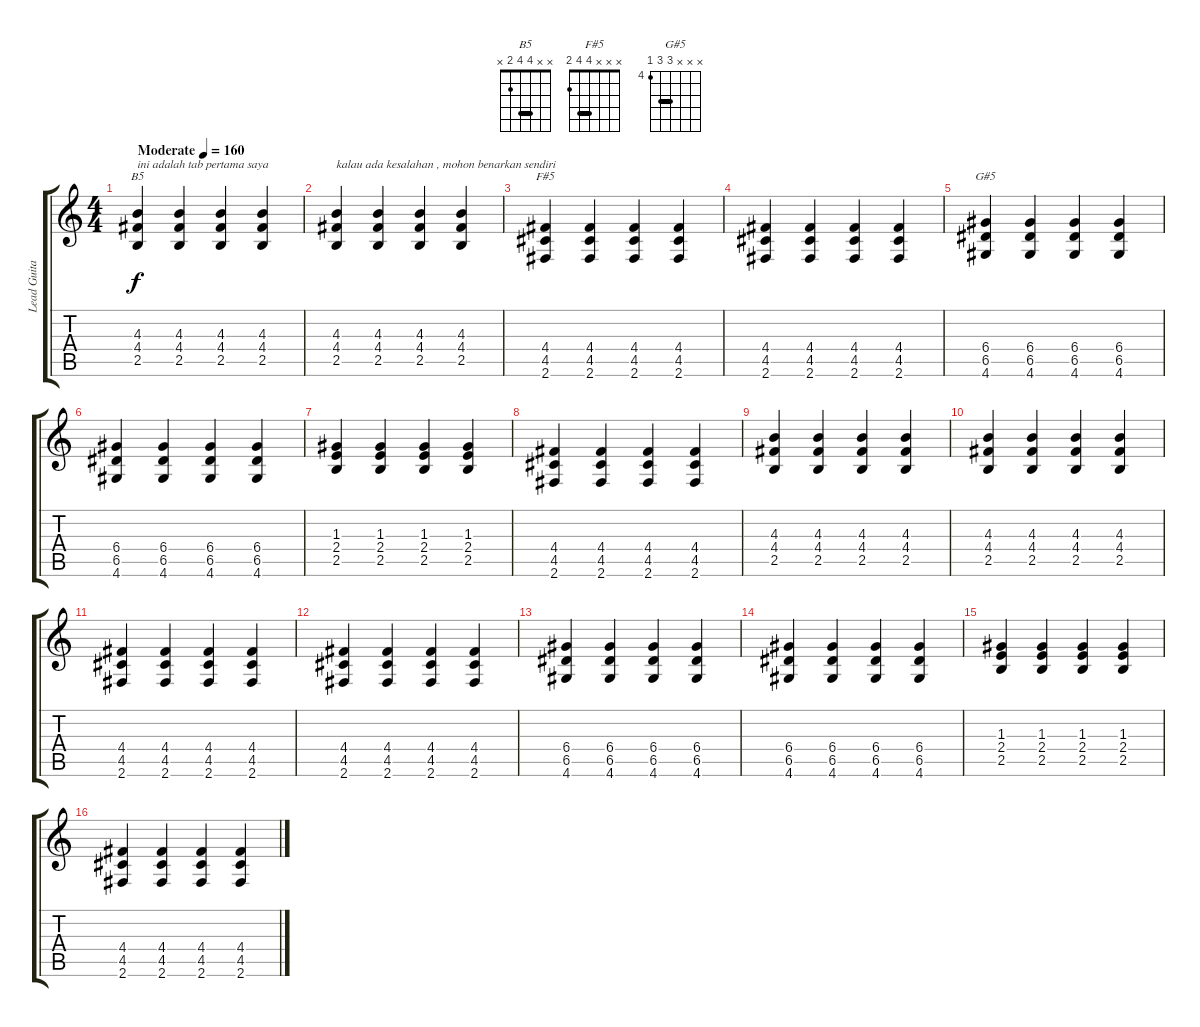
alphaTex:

\track ("Lead Guitar" "Lead Guita") {instrument acousticguitarsteel bank 127}
\staff {score tabs}
\tuning (E4 B3 G3 D3 A2 E2) {hide}
\chord ("B5" x x 4 4 2 x) {barre 4}
\chord ("F#5" x x x 4 4 2) {barre 4}
\chord ("G#5" x x x 6 6 4) {firstfret 4 barre 6}
\ts (4 4)
\tempo (160 "Moderate")
\clef g2
\ks c
(4.3 4.4 2.5).4{ch "B5" txt "ini adalah tab pertama saya " dy f instrument acousticguitarsteel} (4.3 4.4 2.5).4 (4.3 4.4 2.5).4 (4.3 4.4 2.5).4 |
(4.3 4.4 2.5).4{txt "kalau ada kesalahan , mohon benarkan sendiri"} (4.3 4.4 2.5).4 (4.3 4.4 2.5).4 (4.3 4.4 2.5).4 |
(4.4 4.5 2.6).4{ch "F#5"} (4.4 4.5 2.6).4 (4.4 4.5 2.6).4 (4.4 4.5 2.6).4 |
(4.4 4.5 2.6).4 (4.4 4.5 2.6).4 (4.4 4.5 2.6).4 (4.4 4.5 2.6).4 |
(6.4 6.5 4.6).4{ch "G#5"} (6.4 6.5 4.6).4 (6.4 6.5 4.6).4 (6.4 6.5 4.6).4 |
(6.4 6.5 4.6).4 (6.4 6.5 4.6).4 (6.4 6.5 4.6).4 (6.4 6.5 4.6).4 |
(1.3 2.4 2.5).4 (1.3 2.4 2.5).4 (1.3 2.4 2.5).4 (1.3 2.4 2.5).4 |
(4.4 4.5 2.6).4 (4.4 4.5 2.6).4 (4.4 4.5 2.6).4 (4.4 4.5 2.6).4 |
(4.3 4.4 2.5).4 (4.3 4.4 2.5).4 (4.3 4.4 2.5).4 (4.3 4.4 2.5).4 |
(4.3 4.4 2.5).4 (4.3 4.4 2.5).4 (4.3 4.4 2.5).4 (4.3 4.4 2.5).4 |
(4.4 4.5 2.6).4 (4.4 4.5 2.6).4 (4.4 4.5 2.6).4 (4.4 4.5 2.6).4 |
(4.4 4.5 2.6).4 (4.4 4.5 2.6).4 (4.4 4.5 2.6).4 (4.4 4.5 2.6).4 |
(6.4 6.5 4.6).4 (6.4 6.5 4.6).4 (6.4 6.5 4.6).4 (6.4 6.5 4.6).4 |
(6.4 6.5 4.6).4 (6.4 6.5 4.6).4 (6.4 6.5 4.6).4 (6.4 6.5 4.6).4 |
(1.3 2.4 2.5).4 (1.3 2.4 2.5).4 (1.3 2.4 2.5).4 (1.3 2.4 2.5).4 |
(4.4 4.5 2.6).4 (4.4 4.5 2.6).4 (4.4 4.5 2.6).4 (4.4 4.5 2.6).4
